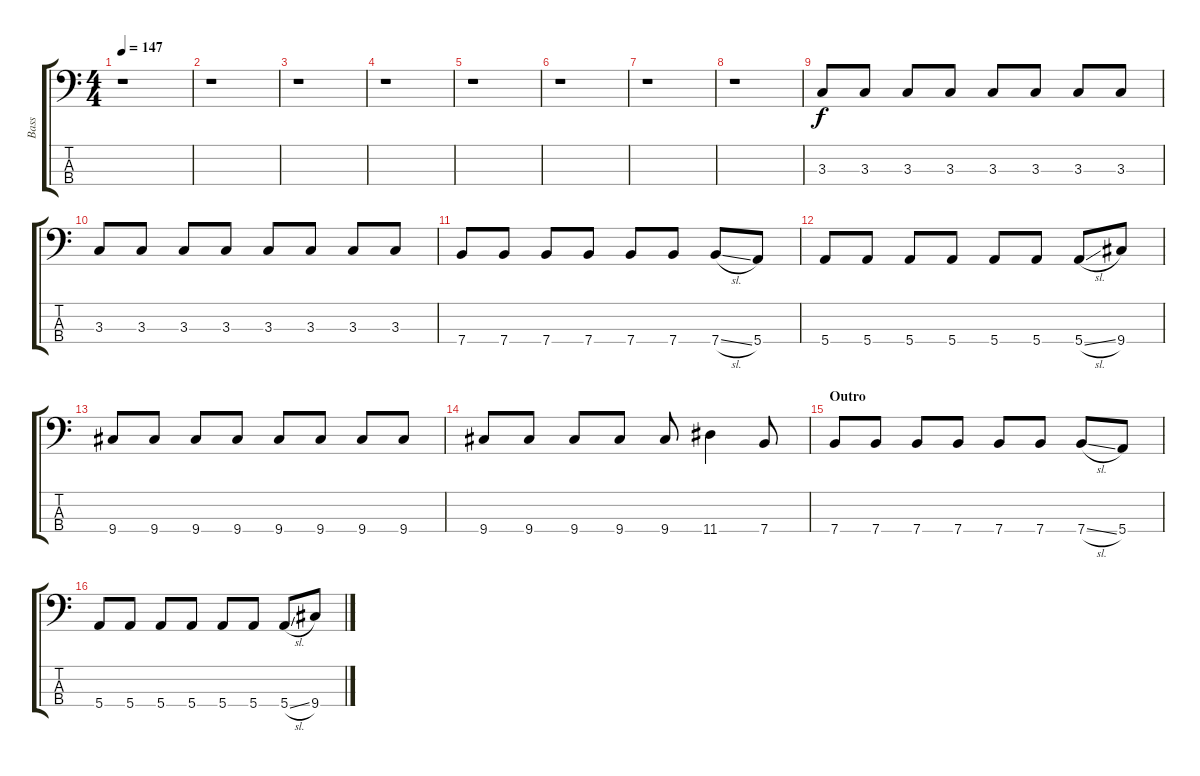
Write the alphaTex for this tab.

\track ("Bass" "Bass") {instrument electricbassfinger}
\staff {score tabs}
\tuning (G2 D2 A1 E1) {hide}
\ts (4 4)
\tempo 147
\clef f4
\ks c
r.1{dy f} |
r.1 |
r.1 |
r.1 |
r.1 |
r.1 |
r.1 |
r.1 |
3.3.8 3.3.8 3.3.8 3.3.8 3.3.8 3.3.8 3.3.8 3.3.8 |
3.3.8 3.3.8 3.3.8 3.3.8 3.3.8 3.3.8 3.3.8 3.3.8 |
7.4.8 7.4.8 7.4.8 7.4.8 7.4.8 7.4.8 7.4{sl}.8 5.4.8 |
5.4.8 5.4.8 5.4.8 5.4.8 5.4.8 5.4.8 5.4{sl}.8 9.4.8 |
9.4.8 9.4.8 9.4.8 9.4.8 9.4.8 9.4.8 9.4.8 9.4.8 |
9.4.8 9.4.8 9.4.8 9.4.8 9.4.8 11.4.4 7.4.8 |
\section ("" "Outro")
7.4.8 7.4.8 7.4.8 7.4.8 7.4.8 7.4.8 7.4{sl}.8 5.4.8 |
5.4.8 5.4.8 5.4.8 5.4.8 5.4.8 5.4.8 5.4{sl}.8 9.4.8
